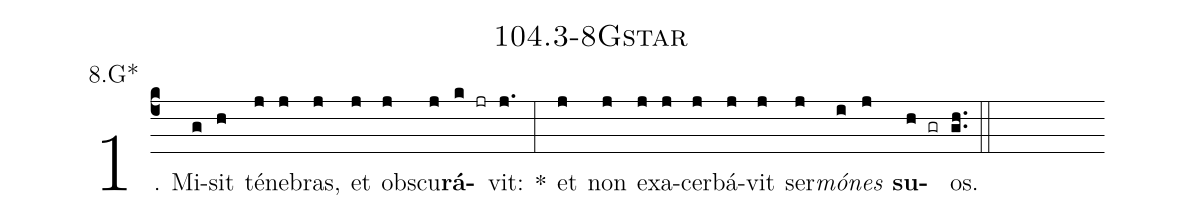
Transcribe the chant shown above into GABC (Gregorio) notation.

name: 104.3-8Gstar;
annotation: 8.G*;
%%
(c4)1. Mi(g)sit(h) té(j)ne(j)bras,(j) et(j) obs(j)cu(j)<b>rá</b>(k jr)vit:(j.) *(:) et(j) non(j) ex(j)a(j)cer(j)bá(j)vit(j) ser(j)<i>mó</i>(i)<i>nes</i>(j) <b>su</b>(h gr)os.(gh..) (::)


%E(j) u(j) o(i) u(j) a(h) e.(gh..) (::)
